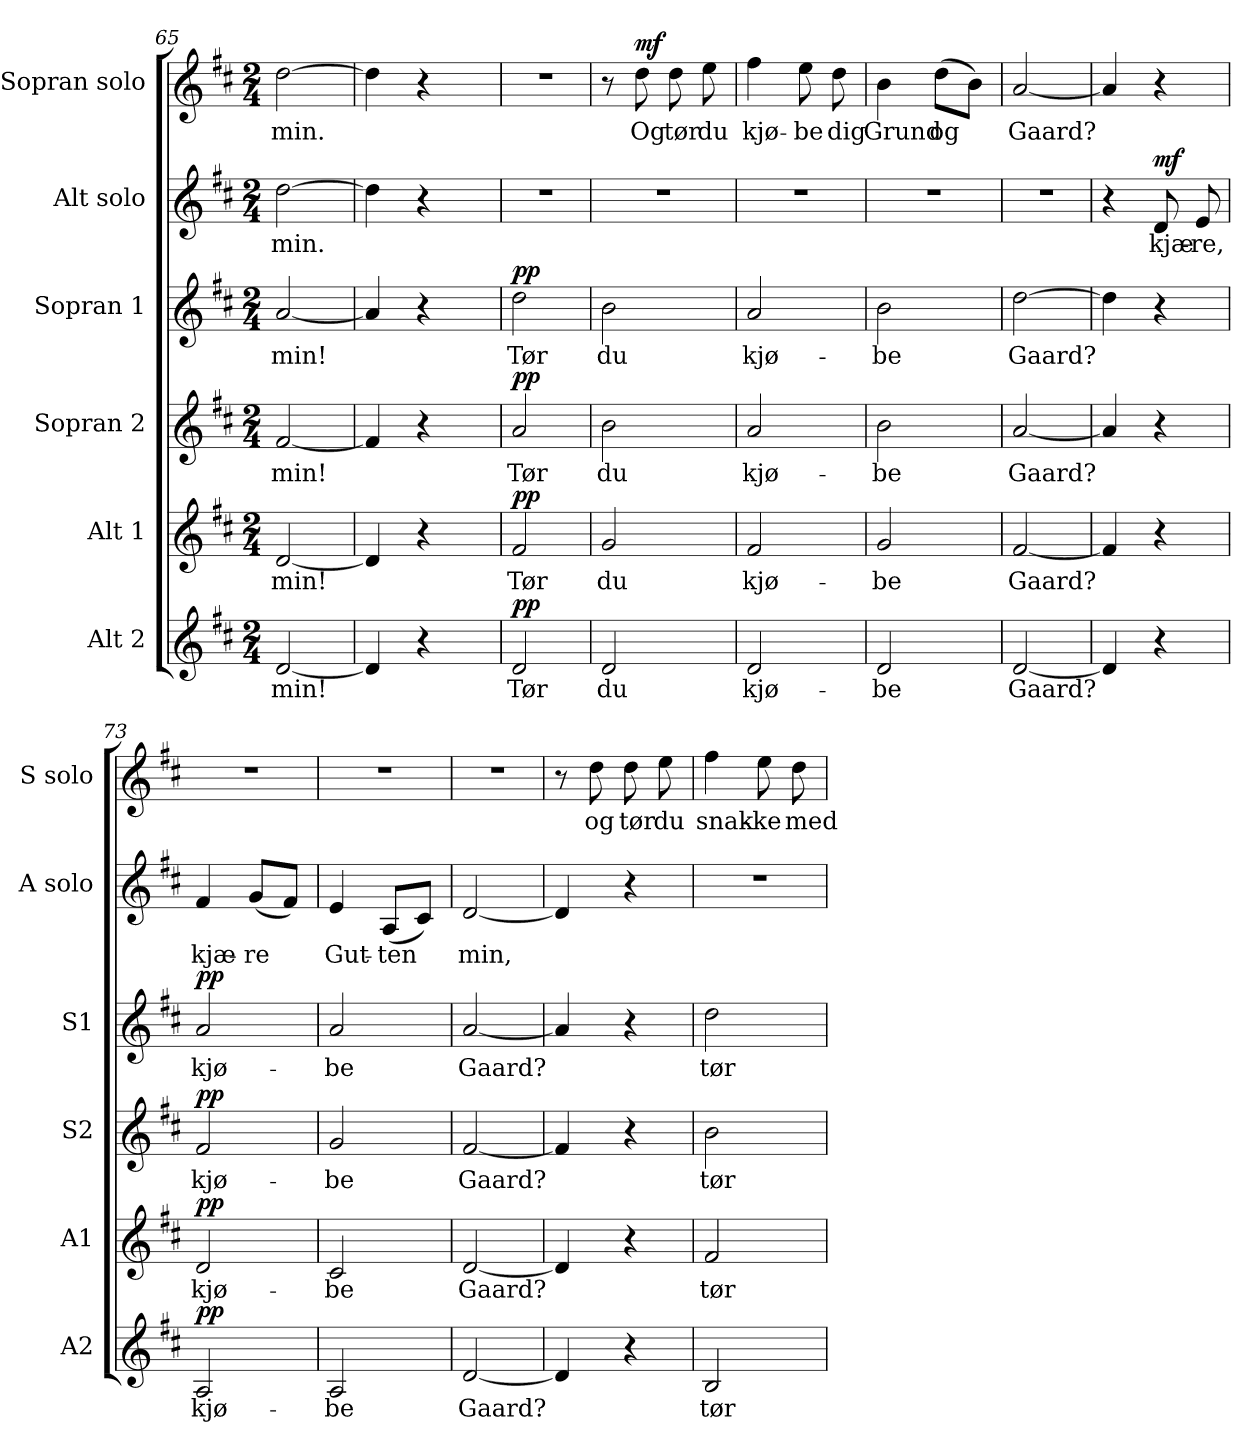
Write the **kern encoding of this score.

**kern	**text	**dynam	**kern	**text	**dynam	**kern	**text	**dynam	**kern	**text	**dynam	**kern	**text	**dynam	**kern	**text	**dynam
*part6	*part6	*part6	*part5	*part5	*part5	*part4	*part4	*part4	*part3	*part3	*part3	*part2	*part2	*part2	*part1	*part1	*part1
*staff6	*staff6	*staff6	*staff5	*staff5	*staff5	*staff4	*staff4	*staff4	*staff3	*staff3	*staff3	*staff2	*staff2	*staff2	*staff1	*staff1	*staff1
*I"Alt 2	*	*	*I"Alt 1	*	*	*I"Sopran 2	*	*	*I"Sopran 1	*	*	*I"Alt solo	*	*	*I"Sopran solo	*	*
*I'A2	*	*	*I'A1	*	*	*I'S2	*	*	*I'S1	*	*	*I'A solo	*	*	*I'S solo	*	*
!!LO:PB:g=z
*clefG2	*	*	*clefG2	*	*	*clefG2	*	*	*clefG2	*	*	*clefG2	*	*	*clefG2	*	*
*k[f#c#]	*	*	*k[f#c#]	*	*	*k[f#c#]	*	*	*k[f#c#]	*	*	*k[f#c#]	*	*	*k[f#c#]	*	*
*M2/4	*	*	*M2/4	*	*	*M2/4	*	*	*M2/4	*	*	*M2/4	*	*	*M2/4	*	*
=65	=65	=65	=65	=65	=65	=65	=65	=65	=65	=65	=65	=65	=65	=65	=65	=65	=65
!	!LO:LY:b	!	!	!LO:LY:b	!	!	!LO:LY:b	!	!	!LO:LY:b	!	!	!LO:LY:b	!	!	!LO:LY:b	!
[2d/	min!	.	[2d/	min!	.	[2f#/	min!	.	[2a/	min!	.	[2dd\	min.	.	[2dd\	min.	.
=66	=66	=66	=66	=66	=66	=66	=66	=66	=66	=66	=66	=66	=66	=66	=66	=66	=66
4d/]	.	.	4d/]	.	.	4f#/]	.	.	4a/]	.	.	4dd\]	.	.	4dd\]	.	.
4r	.	.	4r	.	.	4r	.	.	4r	.	.	4r	.	.	4r	.	.
=67	=67	=67	=67	=67	=67	=67	=67	=67	=67	=67	=67	=67	=67	=67	=67	=67	=67
!	!LO:LY:b	!LO:DY:a	!	!LO:LY:b	!LO:DY:a	!	!LO:LY:b	!LO:DY:a	!	!LO:LY:b	!LO:DY:a	!	!	!	!	!	!
2d/	Tør	pp	2f#/	Tør	pp	2a/	Tør	pp	2dd\	Tør	pp	2r	.	.	2r	.	.
=68	=68	=68	=68	=68	=68	=68	=68	=68	=68	=68	=68	=68	=68	=68	=68	=68	=68
!	!LO:LY:b	!	!	!LO:LY:b	!	!	!LO:LY:b	!	!	!LO:LY:b	!	!	!	!	!	!	!
2d/	du	.	2g/	du	.	2b\	du	.	2b\	du	.	2r	.	.	8r	.	.
!	!	!	!	!	!	!	!	!	!	!	!	!	!	!	!	!LO:LY:b	!LO:DY:a
.	.	.	.	.	.	.	.	.	.	.	.	.	.	.	8dd\	Og	mf
!	!	!	!	!	!	!	!	!	!	!	!	!	!	!	!	!LO:LY:b	!
.	.	.	.	.	.	.	.	.	.	.	.	.	.	.	8dd\	tør	.
!	!	!	!	!	!	!	!	!	!	!	!	!	!	!	!	!LO:LY:b	!
.	.	.	.	.	.	.	.	.	.	.	.	.	.	.	8ee\	du	.
=69	=69	=69	=69	=69	=69	=69	=69	=69	=69	=69	=69	=69	=69	=69	=69	=69	=69
!	!LO:LY:b	!	!	!LO:LY:b	!	!	!LO:LY:b	!	!	!LO:LY:b	!	!	!	!	!	!LO:LY:b	!
2d/	kjø-	.	2f#/	kjø-	.	2a/	kjø-	.	2a/	kjø-	.	2r	.	.	4ff#\	kjø-	.
!	!	!	!	!	!	!	!	!	!	!	!	!	!	!	!	!LO:LY:b	!
.	.	.	.	.	.	.	.	.	.	.	.	.	.	.	8ee\	-be	.
!	!	!	!	!	!	!	!	!	!	!	!	!	!	!	!	!LO:LY:b	!
.	.	.	.	.	.	.	.	.	.	.	.	.	.	.	8dd\	dig	.
=70	=70	=70	=70	=70	=70	=70	=70	=70	=70	=70	=70	=70	=70	=70	=70	=70	=70
!	!LO:LY:b	!	!	!LO:LY:b	!	!	!LO:LY:b	!	!	!LO:LY:b	!	!	!	!	!	!LO:LY:b	!
2d/	-be	.	2g/	-be	.	2b\	-be	.	2b\	-be	.	2r	.	.	4b\	Grund	.
!	!	!	!	!	!	!	!	!	!	!	!	!	!	!	!	!LO:LY:b	!
.	.	.	.	.	.	.	.	.	.	.	.	.	.	.	(>8dd\L	og	.
.	.	.	.	.	.	.	.	.	.	.	.	.	.	.	8b\J)	.	.
=71	=71	=71	=71	=71	=71	=71	=71	=71	=71	=71	=71	=71	=71	=71	=71	=71	=71
!	!LO:LY:b	!	!	!LO:LY:b	!	!	!LO:LY:b	!	!	!LO:LY:b	!	!	!	!	!	!LO:LY:b	!
[2d/	Gaard?	.	[2f#/	Gaard?	.	[2a/	Gaard?	.	[2dd\	Gaard?	.	2r	.	.	[2a/	Gaard?	.
=72	=72	=72	=72	=72	=72	=72	=72	=72	=72	=72	=72	=72	=72	=72	=72	=72	=72
4d/]	.	.	4f#/]	.	.	4a/]	.	.	4dd\]	.	.	4r	.	.	4a/]	.	.
!	!	!	!	!	!	!	!	!	!	!	!	!	!LO:LY:b	!LO:DY:a	!	!	!
4r	.	.	4r	.	.	4r	.	.	4r	.	.	8d/	kjæ-	mf	4r	.	.
!	!	!	!	!	!	!	!	!	!	!	!	!	!LO:LY:b	!	!	!	!
.	.	.	.	.	.	.	.	.	.	.	.	8e/	-re,	.	.	.	.
=73	=73	=73	=73	=73	=73	=73	=73	=73	=73	=73	=73	=73	=73	=73	=73	=73	=73
!	!LO:LY:b	!LO:DY:a	!	!LO:LY:b	!LO:DY:a	!	!LO:LY:b	!LO:DY:a	!	!LO:LY:b	!LO:DY:a	!	!LO:LY:b	!	!	!	!
2A/	kjø-	pp	2d/	kjø-	pp	2f#/	kjø-	pp	2a/	kjø-	pp	4f#/	kjæ-	.	2r	.	.
!	!	!	!	!	!	!	!	!	!	!	!	!	!LO:LY:b	!	!	!	!
.	.	.	.	.	.	.	.	.	.	.	.	(<8g/L	-re	.	.	.	.
.	.	.	.	.	.	.	.	.	.	.	.	8f#/J)	.	.	.	.	.
=74	=74	=74	=74	=74	=74	=74	=74	=74	=74	=74	=74	=74	=74	=74	=74	=74	=74
!	!LO:LY:b	!	!	!LO:LY:b	!	!	!LO:LY:b	!	!	!LO:LY:b	!	!	!LO:LY:b	!	!	!	!
2A/	-be	.	2c#/	-be	.	2g/	-be	.	2a/	-be	.	4e/	Gut-	.	2r	.	.
!	!	!	!	!	!	!	!	!	!	!	!	!	!LO:LY:b	!	!	!	!
.	.	.	.	.	.	.	.	.	.	.	.	(<8A/L	-ten	.	.	.	.
.	.	.	.	.	.	.	.	.	.	.	.	8c#/J)	.	.	.	.	.
=75	=75	=75	=75	=75	=75	=75	=75	=75	=75	=75	=75	=75	=75	=75	=75	=75	=75
!	!LO:LY:b	!	!	!LO:LY:b	!	!	!LO:LY:b	!	!	!LO:LY:b	!	!	!LO:LY:b	!	!	!	!
[2d/	Gaard?	.	[2d/	Gaard?	.	[2f#/	Gaard?	.	[2a/	Gaard?	.	[2d/	min,	.	2r	.	.
=76	=76	=76	=76	=76	=76	=76	=76	=76	=76	=76	=76	=76	=76	=76	=76	=76	=76
4d/]	.	.	4d/]	.	.	4f#/]	.	.	4a/]	.	.	4d/]	.	.	8r	.	.
!	!	!	!	!	!	!	!	!	!	!	!	!	!	!	!	!LO:LY:b	!LO:DY:a
!	!	!	!	!	!	!	!	!	!	!	!	!	!	!	!	!	!LO:DY:n=1:a
!	!	!	!	!	!	!	!	!	!	!	!	!	!	!	!	!	!LO:DY:n=2:a
.	.	.	.	.	.	.	.	.	.	.	.	.	.	.	8dd\	og	other-dynamics mf other-dynamics
!	!	!	!	!	!	!	!	!	!	!	!	!	!	!	!	!LO:LY:b	!
4r	.	.	4r	.	.	4r	.	.	4r	.	.	4r	.	.	8dd\	tør	.
!	!	!	!	!	!	!	!	!	!	!	!	!	!	!	!	!LO:LY:b	!
.	.	.	.	.	.	.	.	.	.	.	.	.	.	.	8ee\	du	.
!!LO:PB:g=z
=77	=77	=77	=77	=77	=77	=77	=77	=77	=77	=77	=77	=77	=77	=77	=77	=77	=77
!	!LO:LY:b	!	!	!LO:LY:b	!	!	!LO:LY:b	!	!	!LO:LY:b	!	!	!	!	!	!LO:LY:b	!
2B/	tør	.	2f#/	tør	.	2b\	tør	.	2dd\	tør	.	2r	.	.	4ff#\	snak-	.
!	!	!	!	!	!	!	!	!	!	!	!	!	!	!	!	!LO:LY:b	!
.	.	.	.	.	.	.	.	.	.	.	.	.	.	.	8ee\	-ke	.
!	!	!	!	!	!	!	!	!	!	!	!	!	!	!	!	!LO:LY:b	!
.	.	.	.	.	.	.	.	.	.	.	.	.	.	.	8dd\	med	.
=	=	=	=	=	=	=	=	=	=	=	=	=	=	=	=	=	=
*-	*-	*-	*-	*-	*-	*-	*-	*-	*-	*-	*-	*-	*-	*-	*-	*-	*-
